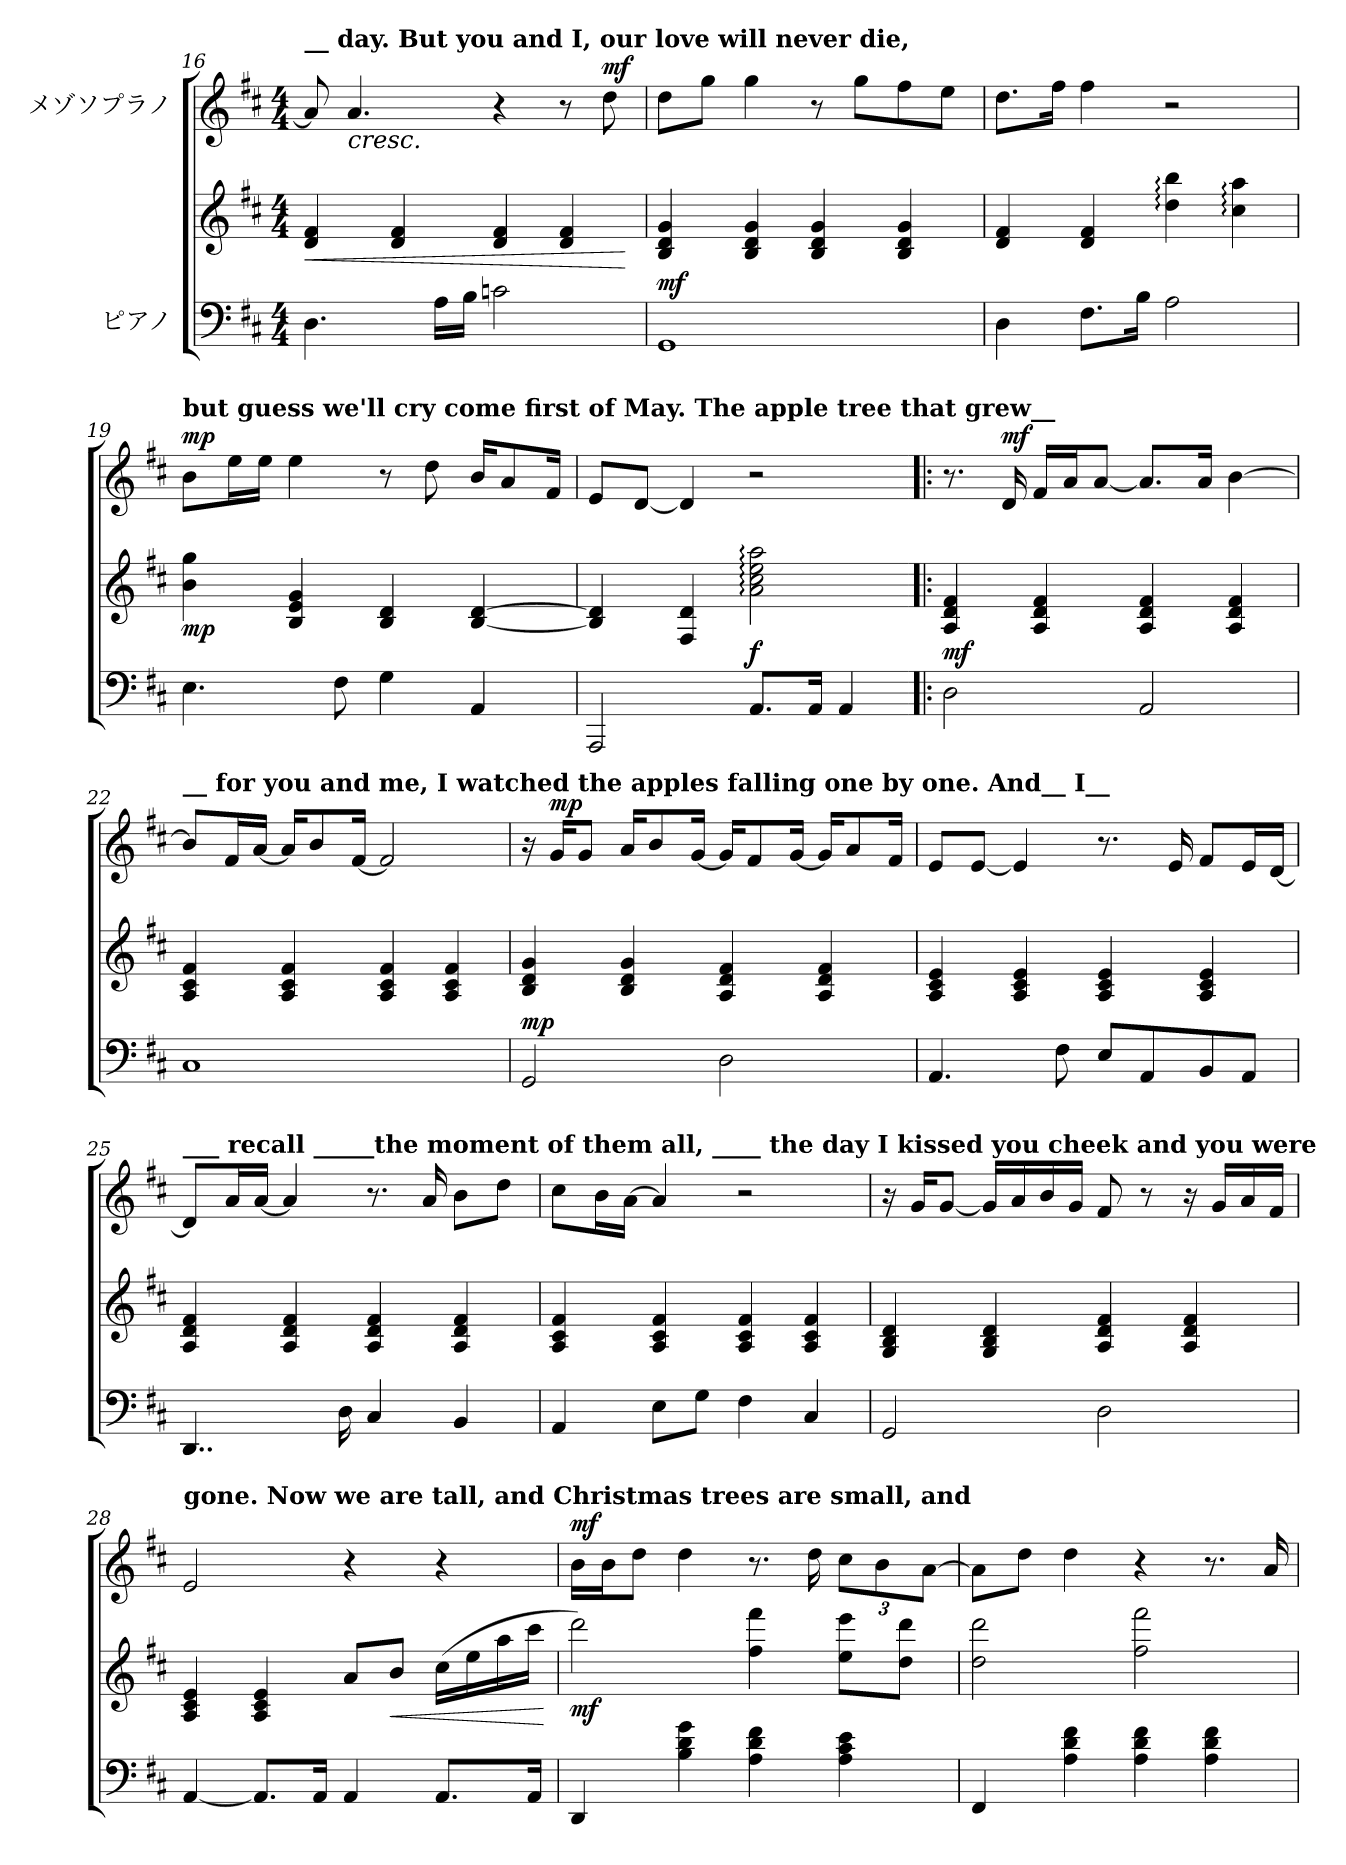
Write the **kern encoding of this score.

**kern	**kern	**dynam	**kern	**dynam
*part2	*part2	*part2	*part1	*part1
*staff3	*staff2	*staff2/3	*staff1	*staff1
*I"ピアノ	*	*	*I"メゾソプラノ	*
!!LO:LB:g=z
*clefF4	*clefG2	*	*clefG2	*
*k[f#c#]	*k[f#c#]	*	*k[f#c#]	*
*M4/4	*M4/4	*	*M4/4	*
*MM63	*MM63	*	*MM63	*
=16	=16	=16	=16	=16
!	!	!	!LO:TX:a:B:t=__  day.                               But you and I,              our love will never die,	!
!	!	!LO:HP:b	!	!
4.D\	4d/ 4f#/	<	8a/]	.
!	!	!	!	!LO:HP:b
.	.	.	4.a/	<
.	4d/ 4f#/	.	.	.
16A\LL	.	.	.	.
16B\JJ	.	.	.	.
2cn\	4d/ 4f#/	.	4r	.
.	4d/ 4f#/	.	8r	.
!	!	!	!	!LO:DY:a
.	.	.	8dd\	mf
.	.	[	.	[
=17	=17	=17	=17	=17
!	!	!LO:DY:a=2	!	!
1GG	4B/ 4d/ 4g/	mf	8dd\L	.
.	.	.	8gg\J	.
.	4B/ 4d/ 4g/	.	4gg\	.
.	4B/ 4d/ 4g/	.	8r	.
.	.	.	8gg\L	.
.	4B/ 4d/ 4g/	.	8ff#\	.
.	.	.	8ee\J	.
=18	=18	=18	=18	=18
4D\	4d/ 4f#/	.	8.dd\L	.
.	.	.	16ff#\Jk	.
8.F#\L	4d/ 4f#/	.	4ff#\	.
16B\Jk	.	.	.	.
2A\	4dd\: 4bb\:	.	2r	.
.	4cc#\: 4aa\:	.	.	.
!!LO:LB:g=z
=19	=19	=19	=19	=19
*	*	*	*MM63	*
!	!	!	!LO:TX:a:B:t=but guess we'll cry come first of May.                                           The apple tree that grew__	!
!	!	!LO:DY:b	!	!LO:DY:a
4.E\	4b\ 4gg\	mp	8b\L	mp
.	.	.	16ee\L	.
.	.	.	16ee\JJ	.
.	4B/ 4e/ 4g/	.	4ee\	.
8F#\	.	.	.	.
4G\	4B/ 4d/	.	8r	.
.	.	.	8dd\	.
4AA/	[4B/ [4d/	.	16b/KL	.
.	.	.	8a/	.
.	.	.	16f#/Jk	.
=20	=20	=20	=20	=20
2AAA/	4B/] 4d/]	.	8e/L	.
.	.	.	[8d/J	.
.	4F#/ 4d/	.	4d/]	.
!	!	!LO:DY:a=2	!	!
8.AA/L	2a\: 2cc#\: 2ee\: 2aa\:	f	2r	.
16AA/Jk	.	.	.	.
4AA/	.	.	.	.
=21!|:	=21!|:	=21!|:	=21!|:	=21!|:
!	!	!LO:DY:a=2	!	!
2D\	4A/ 4d/ 4f#/	mf	8.r	.
!	!	!	!	!LO:DY:a
.	.	.	16d/	mf
.	4A/ 4d/ 4f#/	.	16f#/LL	.
.	.	.	16a/J	.
.	.	.	[8a/J	.
2AA/	4A/ 4d/ 4f#/	.	8.a/L]	.
.	.	.	16a/Jk	.
.	4A/ 4d/ 4f#/	.	[4b\	.
!!LO:PB:g=z
=22	=22	=22	=22	=22
*	*	*	*MM63	*
!	!	!	!LO:TX:a:B:t=__  for you and me,                  I watched the apples falling one by one.               And__  I__	!
1C#	4A/ 4c#/ 4f#/	.	8b/L]	.
.	.	.	16f#/L	.
.	.	.	[16a/JJ	.
.	4A/ 4c#/ 4f#/	.	16a/KL]	.
.	.	.	8b/	.
.	.	.	[16f#/Jk	.
.	4A/ 4c#/ 4f#/	.	2f#/]	.
.	4A/ 4c#/ 4f#/	.	.	.
=23	=23	=23	=23	=23
!	!	!LO:DY:a=2	!	!
2GG/	4B/ 4d/ 4g/	mp	16r	.
!	!	!	!	!LO:DY:a
.	.	.	16g/KL	mp
.	.	.	8g/J	.
.	4B/ 4d/ 4g/	.	16a/KL	.
.	.	.	8b/	.
.	.	.	[16g/Jk	.
2D\	4A/ 4d/ 4f#/	.	16g/KL]	.
.	.	.	8f#/	.
.	.	.	[16g/Jk	.
.	4A/ 4d/ 4f#/	.	16g/KL]	.
.	.	.	8a/	.
.	.	.	16f#/Jk	.
=24	=24	=24	=24	=24
4.AA/	4A/ 4c#/ 4e/	.	8e/L	.
.	.	.	[8e/J	.
.	4A/ 4c#/ 4e/	.	4e/]	.
8F#\	.	.	.	.
8E/L	4A/ 4c#/ 4e/	.	8.r	.
8AA/	.	.	.	.
.	.	.	16e/	.
8BB/	4A/ 4c#/ 4e/	.	8f#/L	.
8AA/J	.	.	16e/L	.
.	.	.	[16d/JJ	.
!!LO:LB:g=z
=25	=25	=25	=25	=25
*	*	*	*MM63	*
!	!	!	!LO:TX:a:B:t=___   recall _____the moment of them all, ____          the day I kissed you cheek and you were	!
4..DD/	4A/ 4d/ 4f#/	.	8d/L]	.
.	.	.	16a/L	.
.	.	.	[16a/JJ	.
.	4A/ 4d/ 4f#/	.	4a/]	.
16D\	.	.	.	.
4C#/	4A/ 4d/ 4f#/	.	8.r	.
.	.	.	16a/	.
4BB/	4A/ 4d/ 4f#/	.	8b\L	.
.	.	.	8dd\J	.
=26	=26	=26	=26	=26
4AA/	4A/ 4c#/ 4f#/	.	8cc#\L	.
.	.	.	16b\L	.
.	.	.	[16a\JJ	.
8E\L	4A/ 4c#/ 4f#/	.	4a/]	.
8G\J	.	.	.	.
4F#\	4A/ 4c#/ 4f#/	.	2r	.
4C#/	4A/ 4c#/ 4f#/	.	.	.
=27	=27	=27	=27	=27
2GG/	4G/ 4B/ 4d/	.	16r	.
.	.	.	16g/KL	.
.	.	.	[8g/J	.
.	4G/ 4B/ 4d/	.	16g/LL]	.
.	.	.	16a/	.
.	.	.	16b/	.
.	.	.	16g/JJ	.
2D\	4A/ 4d/ 4f#/	.	8f#/	.
.	.	.	8r	.
.	4A/ 4d/ 4f#/	.	16r	.
.	.	.	16g/LL	.
.	.	.	16a/	.
.	.	.	16f#/JJ	.
!!LO:LB:g=z
=28	=28	=28	=28	=28
*	*	*	*MM63	*
!	!	!	!LO:TX:a:B:t=gone.                                              Now we are tall,    and Christmas trees are small,           and	!
[4AA/	4A/ 4c#/ 4e/	.	2e/	.
8.AA/L]	4A/ 4c#/ 4e/	.	.	.
16AA/Jk	.	.	.	.
4AA/	8a/L	.	4r	.
!	!	!LO:HP:b	!	!
.	8b/J	<	.	.
8.AA/L	(16cc#\LL	.	4r	.
.	16ee\	.	.	.
.	16aa\	.	.	.
16AA/Jk	16ccc#\JJ	.	.	.
.	.	[	.	.
=29	=29	=29	=29	=29
!	!	!LO:DY:b	!	!LO:DY:a
4DD/	2ddd\)	mf	16b\LL	mf
.	.	.	16b\J	.
.	.	.	8dd\J	.
4B\ 4d\ 4g\	.	.	4dd\	.
4A\ 4d\ 4f#\	4ff#\ 4fff#\	.	8.r	.
.	.	.	16dd\	.
*	*	*	*Xbrackettup	*
4A\ 4c#\ 4e\	8ee\ 8eee\L	.	12cc#\L	.
.	.	.	12b\	.
.	8dd\ 8ddd\J	.	.	.
.	.	.	[12a\J	.
=30	=30	=30	=30	=30
4FF#/	2dd\ 2ddd\	.	8a\L]	.
.	.	.	8dd\J	.
4A\ 4d\ 4f#\	.	.	4dd\	.
4A\ 4d\ 4f#\	2ff#\ 2fff#\	.	4r	.
4A\ 4d\ 4f#\	.	.	8.r	.
.	.	.	16a/	.
=	=	=	=	=
*-	*-	*-	*-	*-
